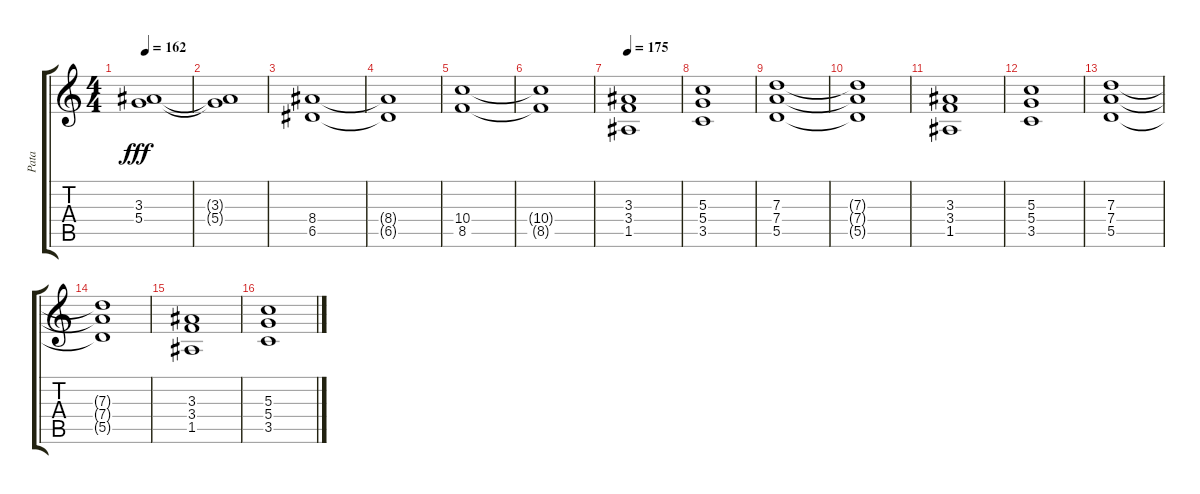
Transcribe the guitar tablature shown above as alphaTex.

\track ("Pata" "Pata") {instrument distortionguitar}
\staff {score tabs}
\tuning (E4 B3 G3 D3 A2 E2) {hide}
\ts (4 4)
\tempo 162
\clef g2
\ks c
(3.3 5.4).1{dy fff} |
(3.3{t} 5.4{t}).1 |
(8.4 6.5).1 |
(8.4{t} 6.5{t}).1 |
(10.4 8.5).1 |
(10.4{t} 8.5{t}).1 |
\tempo 175
(3.3 3.4 1.5).1 |
(5.3 5.4 3.5).1 |
(7.3 7.4 5.5).1 |
(7.3{t} 7.4{t} 5.5{t}).1 |
(3.3 3.4 1.5).1 |
(5.3 5.4 3.5).1 |
(7.3 7.4 5.5).1 |
(7.3{t} 7.4{t} 5.5{t}).1 |
(3.3 3.4 1.5).1 |
(5.3 5.4 3.5).1
